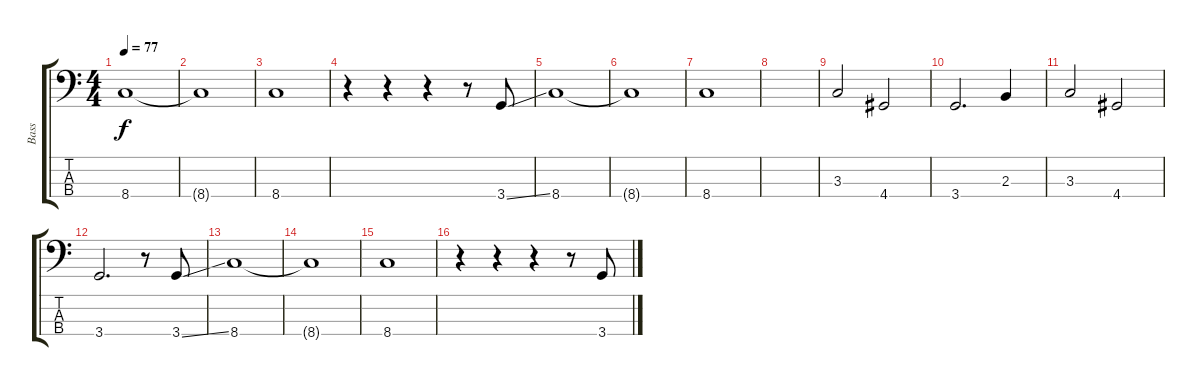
\track ("Bass" "Bass") {instrument electricbassfinger}
\staff {score tabs}
\tuning (G2 D2 A1 E1) {hide}
\ts (4 4)
\tempo 77
\clef f4
\ks c
8.4.1{dy f} |
8.4{t}.1 |
8.4.1 |
r.4 r.4 r.4 r.8 3.4{ss}.8 |
8.4.1 |
8.4{t}.1 |
8.4.1 |
|
3.3.2 4.4.2 |
3.4.2{d} 2.3.4 |
3.3.2 4.4.2 |
3.4.2{d} r.8 3.4{ss}.8 |
8.4.1 |
8.4{t}.1 |
8.4.1 |
r.4 r.4 r.4 r.8 3.4{ss}.8
